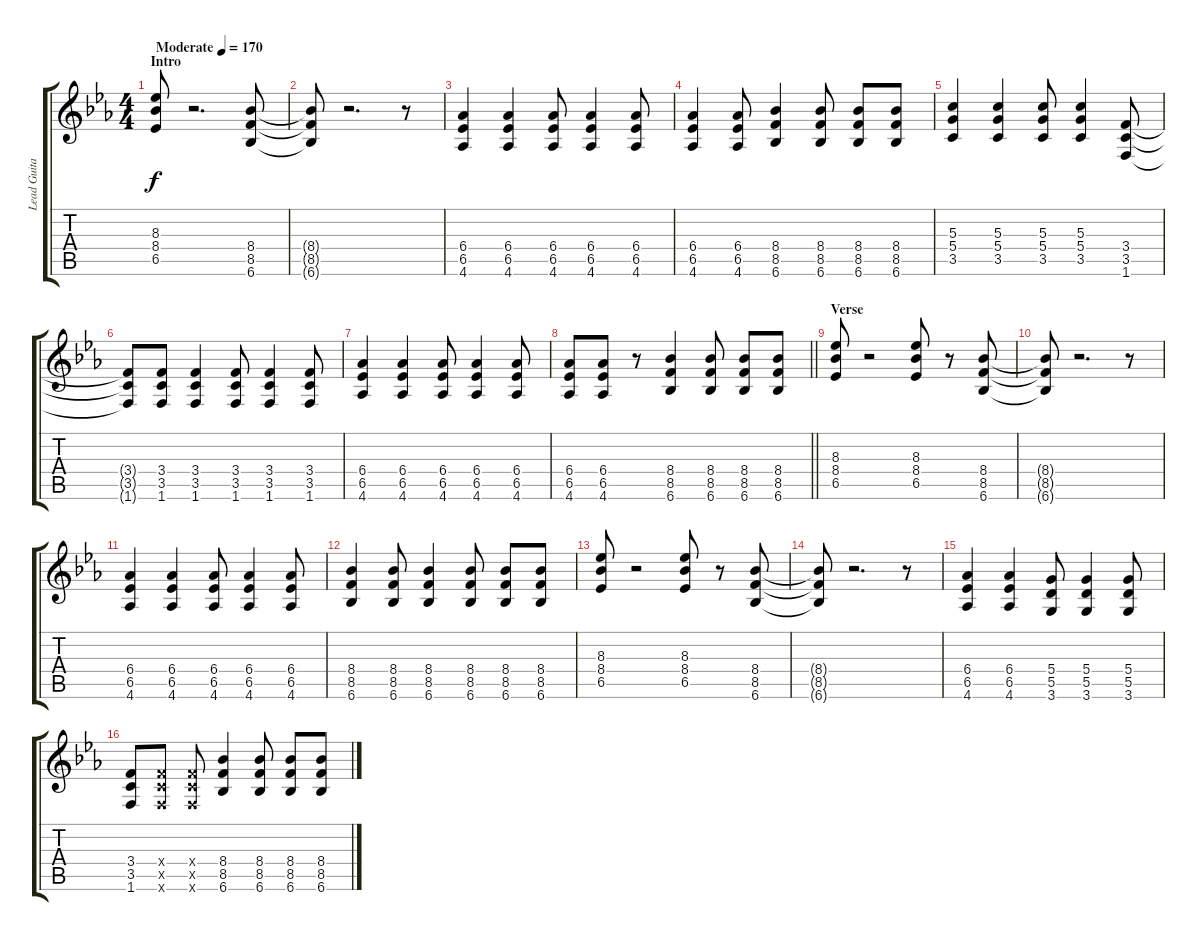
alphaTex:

\track ("Lead Guitar" "Lead Guita") {solo instrument distortionguitar}
\staff {score tabs}
\tuning (E4 B3 G3 D3 A2 E2) {hide}
\ts (4 4)
\section ("" "Intro")
\tempo (170 "Moderate")
\clef g2
\ks eb
(8.3 8.4 6.5).8{dy f instrument distortionguitar} r.2{d} (8.4 8.5 6.6).8 |
(8.4{t} 8.5{t} 6.6{t}).8 r.2{d} r.8 |
(6.4 6.5 4.6).4 (6.4 6.5 4.6).4 (6.4 6.5 4.6).8 (6.4 6.5 4.6).4 (6.4 6.5 4.6).8 |
(6.4 6.5 4.6).4 (6.4 6.5 4.6).8 (8.4 8.5 6.6).4 (8.4 8.5 6.6).8 (8.4 8.5 6.6).8 (8.4 8.5 6.6).8 |
(5.3 5.4 3.5).4 (5.3 5.4 3.5).4 (5.3 5.4 3.5).8 (5.3 5.4 3.5).4 (3.4 3.5 1.6).8 |
(3.4{t} 3.5{t} 1.6{t}).8 (3.4 3.5 1.6).8 (3.4 3.5 1.6).4 (3.4 3.5 1.6).8 (3.4 3.5 1.6).4 (3.4 3.5 1.6).8 |
(6.4 6.5 4.6).4 (6.4 6.5 4.6).4 (6.4 6.5 4.6).8 (6.4 6.5 4.6).4 (6.4 6.5 4.6).8 |
\barLineRight lightlight
(6.4 6.5 4.6).8 (6.4 6.5 4.6).8 r.8 (8.4 8.5 6.6).4 (8.4 8.5 6.6).8 (8.4 8.5 6.6).8 (8.4 8.5 6.6).8 |
\section ("" "Verse")
(8.3 8.4 6.5).8 r.2 (8.3 8.4 6.5).8 r.8 (8.4 8.5 6.6).8 |
(8.4{t} 8.5{t} 6.6{t}).8 r.2{d} r.8 |
(6.4 6.5 4.6).4 (6.4 6.5 4.6).4 (6.4 6.5 4.6).8 (6.4 6.5 4.6).4 (6.4 6.5 4.6).8 |
(8.4 8.5 6.6).4 (8.4 8.5 6.6).8 (8.4 8.5 6.6).4 (8.4 8.5 6.6).8 (8.4 8.5 6.6).8 (8.4 8.5 6.6).8 |
(8.3 8.4 6.5).8 r.2 (8.3 8.4 6.5).8 r.8 (8.4 8.5 6.6).8 |
(8.4{t} 8.5{t} 6.6{t}).8 r.2{d} r.8 |
(6.4 6.5 4.6).4 (6.4 6.5 4.6).4 (5.4 5.5 3.6).8 (5.4 5.5 3.6).4 (5.4 5.5 3.6).8 |
(3.4 3.5 1.6).8 (3.4{x} 3.5{x} 1.6{x}).8 (3.4{x} 3.5{x} 1.6{x}).8 (8.4 8.5 6.6).4 (8.4 8.5 6.6).8 (8.4 8.5 6.6).8 (8.4 8.5 6.6).8
